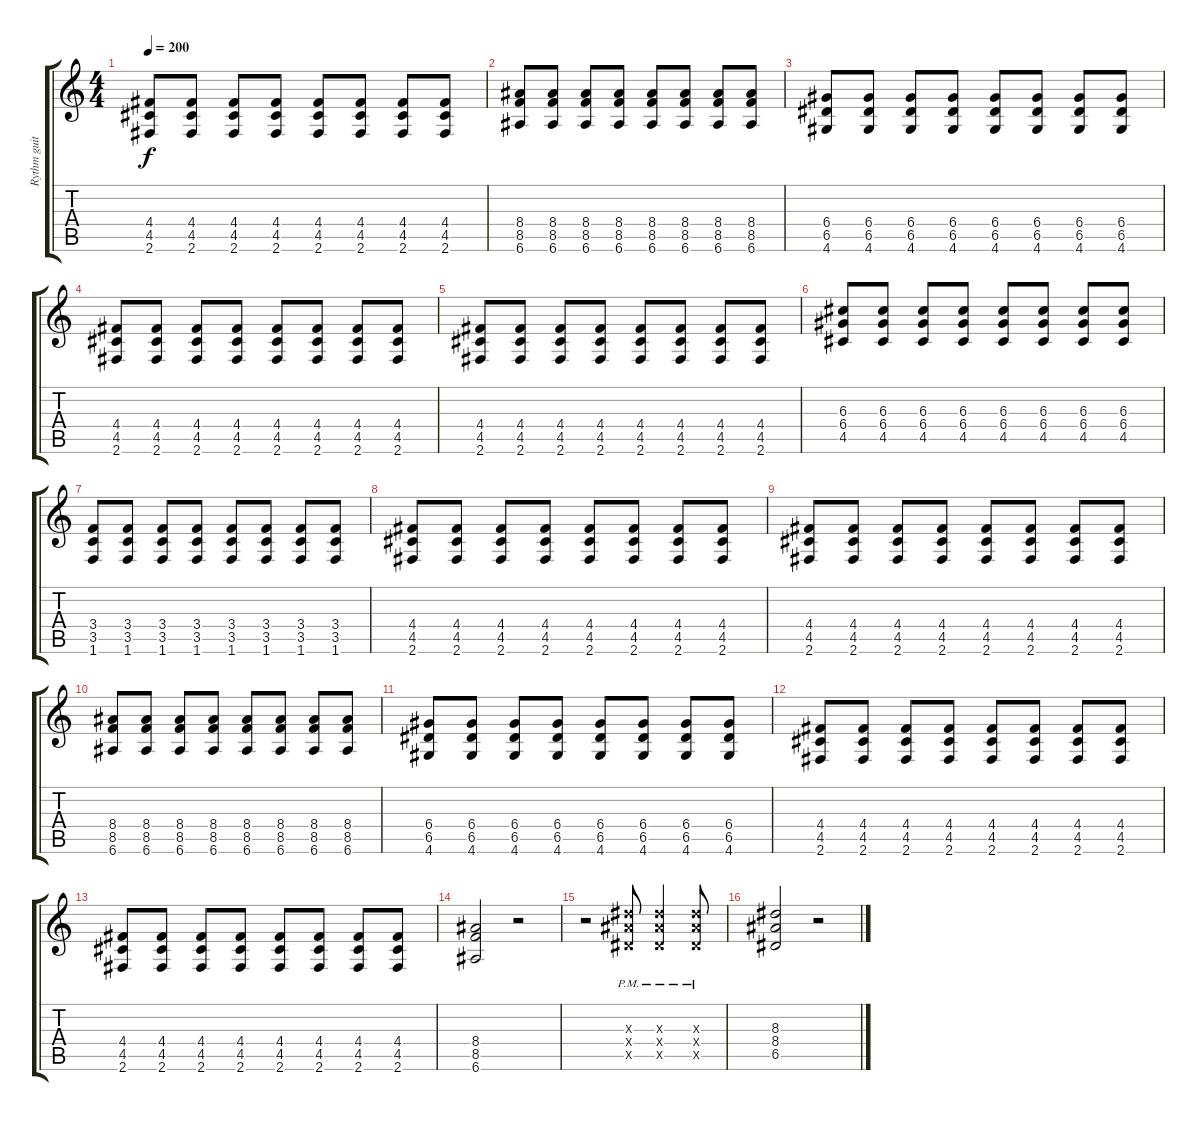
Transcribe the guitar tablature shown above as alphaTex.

\track ("Rythm guitar" "Rythm guit") {instrument distortionguitar}
\staff {score tabs}
\tuning (E4 B3 G3 D3 A2 E2) {hide}
\ts (4 4)
\tempo 200
\clef g2
\ks c
(4.4 4.5 2.6).8{dy f} (4.4 4.5 2.6).8 (4.4 4.5 2.6).8 (4.4 4.5 2.6).8 (4.4 4.5 2.6).8 (4.4 4.5 2.6).8 (4.4 4.5 2.6).8 (4.4 4.5 2.6).8 |
(8.4 8.5 6.6).8 (8.4 8.5 6.6).8 (8.4 8.5 6.6).8 (8.4 8.5 6.6).8 (8.4 8.5 6.6).8 (8.4 8.5 6.6).8 (8.4 8.5 6.6).8 (8.4 8.5 6.6).8 |
(6.4 6.5 4.6).8 (6.4 6.5 4.6).8 (6.4 6.5 4.6).8 (6.4 6.5 4.6).8 (6.4 6.5 4.6).8 (6.4 6.5 4.6).8 (6.4 6.5 4.6).8 (6.4 6.5 4.6).8 |
(4.4 4.5 2.6).8 (4.4 4.5 2.6).8 (4.4 4.5 2.6).8 (4.4 4.5 2.6).8 (4.4 4.5 2.6).8 (4.4 4.5 2.6).8 (4.4 4.5 2.6).8 (4.4 4.5 2.6).8 |
(4.4 4.5 2.6).8 (4.4 4.5 2.6).8 (4.4 4.5 2.6).8 (4.4 4.5 2.6).8 (4.4 4.5 2.6).8 (4.4 4.5 2.6).8 (4.4 4.5 2.6).8 (4.4 4.5 2.6).8 |
(6.3 6.4 4.5).8 (6.3 6.4 4.5).8 (6.3 6.4 4.5).8 (6.3 6.4 4.5).8 (6.3 6.4 4.5).8 (6.3 6.4 4.5).8 (6.3 6.4 4.5).8 (6.3 6.4 4.5).8 |
(3.4 3.5 1.6).8 (3.4 3.5 1.6).8 (3.4 3.5 1.6).8 (3.4 3.5 1.6).8 (3.4 3.5 1.6).8 (3.4 3.5 1.6).8 (3.4 3.5 1.6).8 (3.4 3.5 1.6).8 |
(4.4 4.5 2.6).8 (4.4 4.5 2.6).8 (4.4 4.5 2.6).8 (4.4 4.5 2.6).8 (4.4 4.5 2.6).8 (4.4 4.5 2.6).8 (4.4 4.5 2.6).8 (4.4 4.5 2.6).8 |
(4.4 4.5 2.6).8 (4.4 4.5 2.6).8 (4.4 4.5 2.6).8 (4.4 4.5 2.6).8 (4.4 4.5 2.6).8 (4.4 4.5 2.6).8 (4.4 4.5 2.6).8 (4.4 4.5 2.6).8 |
(8.4 8.5 6.6).8 (8.4 8.5 6.6).8 (8.4 8.5 6.6).8 (8.4 8.5 6.6).8 (8.4 8.5 6.6).8 (8.4 8.5 6.6).8 (8.4 8.5 6.6).8 (8.4 8.5 6.6).8 |
(6.4 6.5 4.6).8 (6.4 6.5 4.6).8 (6.4 6.5 4.6).8 (6.4 6.5 4.6).8 (6.4 6.5 4.6).8 (6.4 6.5 4.6).8 (6.4 6.5 4.6).8 (6.4 6.5 4.6).8 |
(4.4 4.5 2.6).8 (4.4 4.5 2.6).8 (4.4 4.5 2.6).8 (4.4 4.5 2.6).8 (4.4 4.5 2.6).8 (4.4 4.5 2.6).8 (4.4 4.5 2.6).8 (4.4 4.5 2.6).8 |
(4.4 4.5 2.6).8 (4.4 4.5 2.6).8 (4.4 4.5 2.6).8 (4.4 4.5 2.6).8 (4.4 4.5 2.6).8 (4.4 4.5 2.6).8 (4.4 4.5 2.6).8 (4.4 4.5 2.6).8 |
(8.4 8.5 6.6).2 r.2 |
r.2 (8.3{pm x} 8.4{pm x} 6.5{pm x}).8 (8.3{pm x} 8.4{pm x} 6.5{pm x}).4 (8.3{pm x} 8.4{pm x} 6.5{pm x}).8 |
(8.3 8.4 6.5).2 r.2
